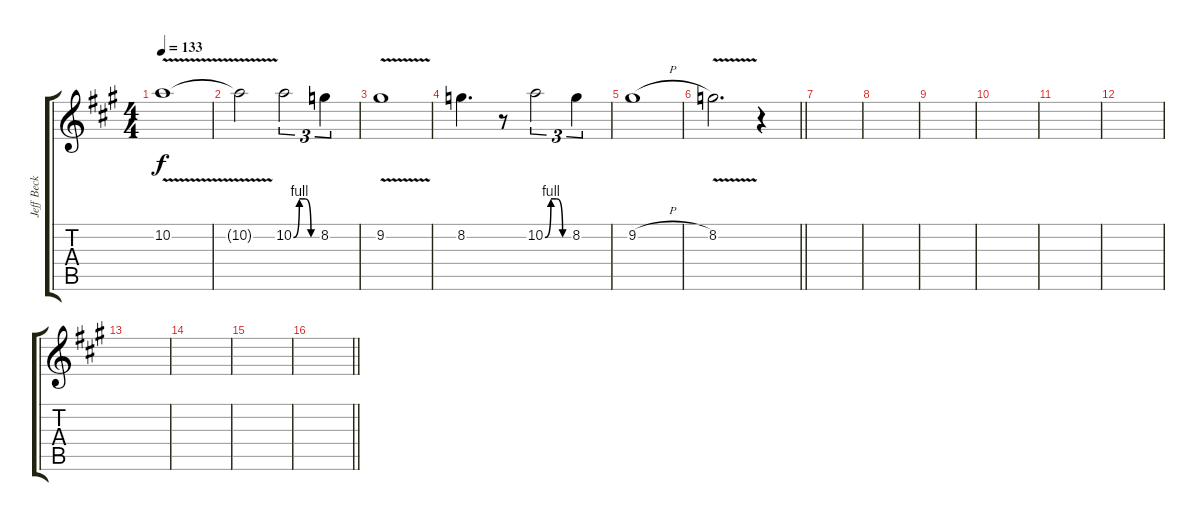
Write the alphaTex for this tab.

\track ("Jeff Beck 1" "Jeff Beck ") {instrument overdrivenguitar}
\staff {score tabs}
\tuning (E4 B3 G3 D3 A2 E2) {hide}
\ts (4 4)
\tempo 133
\clef g2
\ks a
10.2{v}.1{dy f} |
10.2{t}.2 10.2{be (custom 0 0 15 4 30 4 45 0 60 0)}.2{tu (3 2)} 8.2.4{tu (3 2)} |
9.2{v}.1 |
8.2.4{d} r.8 10.2{be (custom 0 0 15 4 30 4 45 0 60 0)}.2{tu (3 2)} 8.2.4{tu (3 2)} |
9.2{h}.1 |
\barLineRight lightlight
8.2{v}.2{d} r.4 |
|
|
|
|
|
|
|
|
|
\barLineRight lightlight
